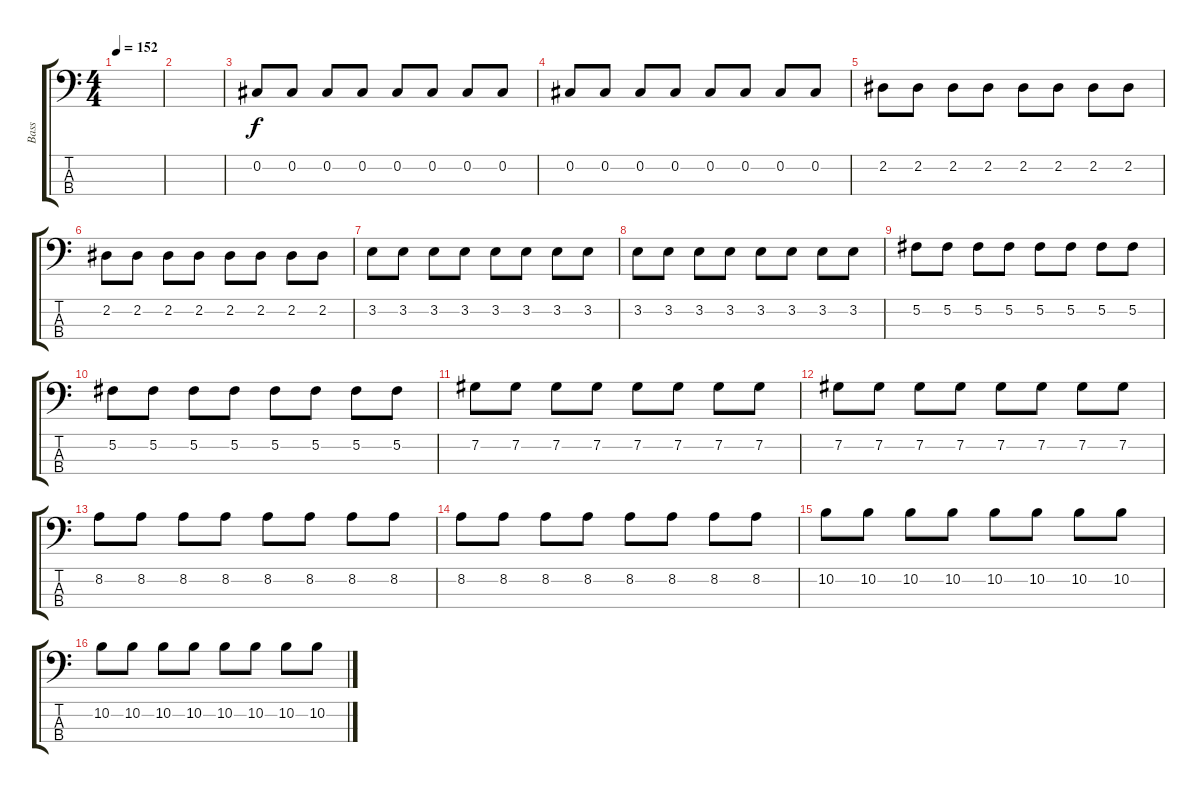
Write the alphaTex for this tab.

\track ("Bass" "Bass") {instrument electricbassfinger}
\staff {score tabs}
\tuning (Gb2 Db2 Ab1 Db1) {hide}
\ts (4 4)
\tempo 152
\clef f4
\ks c
|
|
0.2.8 0.2.8 0.2.8 0.2.8 0.2.8 0.2.8 0.2.8 0.2.8 |
0.2.8 0.2.8 0.2.8 0.2.8 0.2.8 0.2.8 0.2.8 0.2.8 |
2.2.8 2.2.8 2.2.8 2.2.8 2.2.8 2.2.8 2.2.8 2.2.8 |
2.2.8 2.2.8 2.2.8 2.2.8 2.2.8 2.2.8 2.2.8 2.2.8 |
3.2.8 3.2.8 3.2.8 3.2.8 3.2.8 3.2.8 3.2.8 3.2.8 |
3.2.8 3.2.8 3.2.8 3.2.8 3.2.8 3.2.8 3.2.8 3.2.8 |
5.2.8 5.2.8 5.2.8 5.2.8 5.2.8 5.2.8 5.2.8 5.2.8 |
5.2.8 5.2.8 5.2.8 5.2.8 5.2.8 5.2.8 5.2.8 5.2.8 |
7.2.8 7.2.8 7.2.8 7.2.8 7.2.8 7.2.8 7.2.8 7.2.8 |
7.2.8 7.2.8 7.2.8 7.2.8 7.2.8 7.2.8 7.2.8 7.2.8 |
8.2.8 8.2.8 8.2.8 8.2.8 8.2.8 8.2.8 8.2.8 8.2.8 |
8.2.8 8.2.8 8.2.8 8.2.8 8.2.8 8.2.8 8.2.8 8.2.8 |
10.2.8 10.2.8 10.2.8 10.2.8 10.2.8 10.2.8 10.2.8 10.2.8 |
10.2.8 10.2.8 10.2.8 10.2.8 10.2.8 10.2.8 10.2.8 10.2.8
